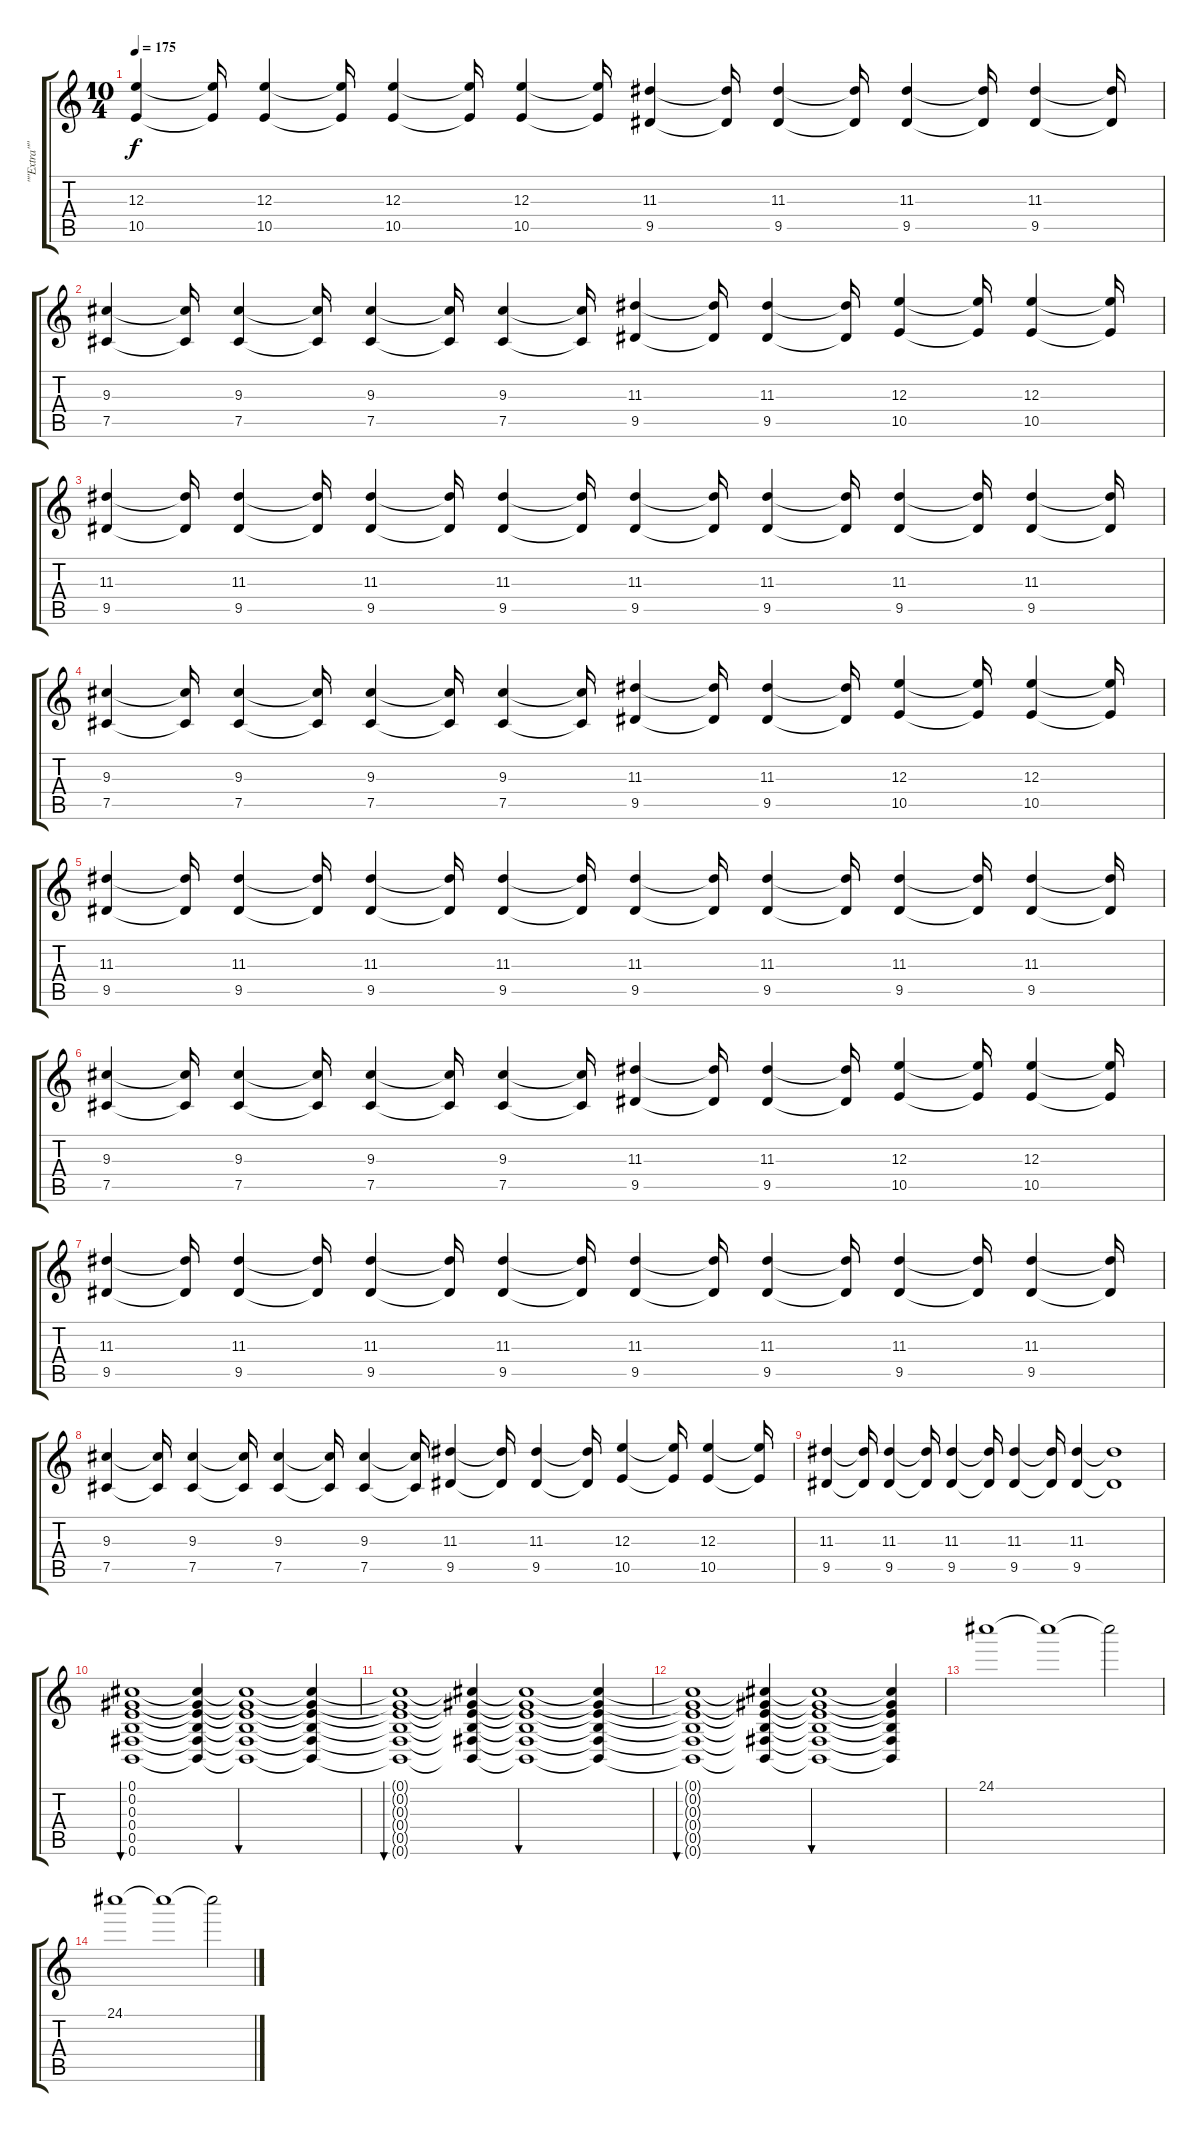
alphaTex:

\track ("\"\"Extra\"\" Guitar" "\"\"Extra\"\" ") {instrument distortionguitar}
\staff {score tabs}
\tuning (Db4 Ab3 E3 B2 Gb2 B1) {hide}
\ts (10 4)
\tempo 175
\clef g2
\ks c
(12.3 10.5).4{dy f} (12.3{t} 10.5{t}).16 (12.3 10.5).4 (12.3{t} 10.5{t}).16 (12.3 10.5).4 (12.3{t} 10.5{t}).16 (12.3 10.5).4 (12.3{t} 10.5{t}).16 (11.3 9.5).4 (11.3{t} 9.5{t}).16 (11.3 9.5).4 (11.3{t} 9.5{t}).16 (11.3 9.5).4 (11.3{t} 9.5{t}).16 (11.3 9.5).4 (11.3{t} 9.5{t}).16 |
(9.3 7.5).4 (9.3{t} 7.5{t}).16 (9.3 7.5).4 (9.3{t} 7.5{t}).16 (9.3 7.5).4 (9.3{t} 7.5{t}).16 (9.3 7.5).4 (9.3{t} 7.5{t}).16 (11.3 9.5).4 (11.3{t} 9.5{t}).16 (11.3 9.5).4 (11.3{t} 9.5{t}).16 (12.3 10.5).4 (12.3{t} 10.5{t}).16 (12.3 10.5).4 (12.3{t} 10.5{t}).16 |
(11.3 9.5).4 (11.3{t} 9.5{t}).16 (11.3 9.5).4 (11.3{t} 9.5{t}).16 (11.3 9.5).4 (11.3{t} 9.5{t}).16 (11.3 9.5).4 (11.3{t} 9.5{t}).16 (11.3 9.5).4 (11.3{t} 9.5{t}).16 (11.3 9.5).4 (11.3{t} 9.5{t}).16 (11.3 9.5).4 (11.3{t} 9.5{t}).16 (11.3 9.5).4 (11.3{t} 9.5{t}).16 |
(9.3 7.5).4 (9.3{t} 7.5{t}).16 (9.3 7.5).4 (9.3{t} 7.5{t}).16 (9.3 7.5).4 (9.3{t} 7.5{t}).16 (9.3 7.5).4 (9.3{t} 7.5{t}).16 (11.3 9.5).4 (11.3{t} 9.5{t}).16 (11.3 9.5).4 (11.3{t} 9.5{t}).16 (12.3 10.5).4 (12.3{t} 10.5{t}).16 (12.3 10.5).4 (12.3{t} 10.5{t}).16 |
(11.3 9.5).4 (11.3{t} 9.5{t}).16 (11.3 9.5).4 (11.3{t} 9.5{t}).16 (11.3 9.5).4 (11.3{t} 9.5{t}).16 (11.3 9.5).4 (11.3{t} 9.5{t}).16 (11.3 9.5).4 (11.3{t} 9.5{t}).16 (11.3 9.5).4 (11.3{t} 9.5{t}).16 (11.3 9.5).4 (11.3{t} 9.5{t}).16 (11.3 9.5).4 (11.3{t} 9.5{t}).16 |
(9.3 7.5).4 (9.3{t} 7.5{t}).16 (9.3 7.5).4 (9.3{t} 7.5{t}).16 (9.3 7.5).4 (9.3{t} 7.5{t}).16 (9.3 7.5).4 (9.3{t} 7.5{t}).16 (11.3 9.5).4 (11.3{t} 9.5{t}).16 (11.3 9.5).4 (11.3{t} 9.5{t}).16 (12.3 10.5).4 (12.3{t} 10.5{t}).16 (12.3 10.5).4 (12.3{t} 10.5{t}).16 |
(11.3 9.5).4 (11.3{t} 9.5{t}).16 (11.3 9.5).4 (11.3{t} 9.5{t}).16 (11.3 9.5).4 (11.3{t} 9.5{t}).16 (11.3 9.5).4 (11.3{t} 9.5{t}).16 (11.3 9.5).4 (11.3{t} 9.5{t}).16 (11.3 9.5).4 (11.3{t} 9.5{t}).16 (11.3 9.5).4 (11.3{t} 9.5{t}).16 (11.3 9.5).4 (11.3{t} 9.5{t}).16 |
(9.3 7.5).4 (9.3{t} 7.5{t}).16 (9.3 7.5).4 (9.3{t} 7.5{t}).16 (9.3 7.5).4 (9.3{t} 7.5{t}).16 (9.3 7.5).4 (9.3{t} 7.5{t}).16 (11.3 9.5).4 (11.3{t} 9.5{t}).16 (11.3 9.5).4 (11.3{t} 9.5{t}).16 (12.3 10.5).4 (12.3{t} 10.5{t}).16 (12.3 10.5).4 (12.3{t} 10.5{t}).16 |
(11.3 9.5).4 (11.3{t} 9.5{t}).16 (11.3 9.5).4 (11.3{t} 9.5{t}).16 (11.3 9.5).4 (11.3{t} 9.5{t}).16 (11.3 9.5).4 (11.3{t} 9.5{t}).16 (11.3 9.5).4 (11.3{t} 9.5{t}).1 |
(0.1 0.2 0.3 0.4 0.5 0.6).1{bu 60 volume 9} (0.1{t} 0.2{t} 0.3{t} 0.4{t} 0.5{t} 0.6{t}).4 (0.1{t} 0.2{t} 0.3{t} 0.4{t} 0.5{t} 0.6{t}).1{bu 60} (0.1{t} 0.2{t} 0.3{t} 0.4{t} 0.5{t} 0.6{t}).4 |
(0.1{t} 0.2{t} 0.3{t} 0.4{t} 0.5{t} 0.6{t}).1{bu 60} (0.1{t} 0.2{t} 0.3{t} 0.4{t} 0.5{t} 0.6{t}).4 (0.1{t} 0.2{t} 0.3{t} 0.4{t} 0.5{t} 0.6{t}).1{bu 60} (0.1{t} 0.2{t} 0.3{t} 0.4{t} 0.5{t} 0.6{t}).4{volume 0} |
(0.1{t} 0.2{t} 0.3{t} 0.4{t} 0.5{t} 0.6{t}).1{bu 60} (0.1{t} 0.2{t} 0.3{t} 0.4{t} 0.5{t} 0.6{t}).4 (0.1{t} 0.2{t} 0.3{t} 0.4{t} 0.5{t} 0.6{t}).1{bu 60} (0.1{t} 0.2{t} 0.3{t} 0.4{t} 0.5{t} 0.6{t}).4 |
24.1.1{volume 7} 24.1{t}.1 24.1{t}.2 |
24.1.1 24.1{t}.1 24.1{t}.2
